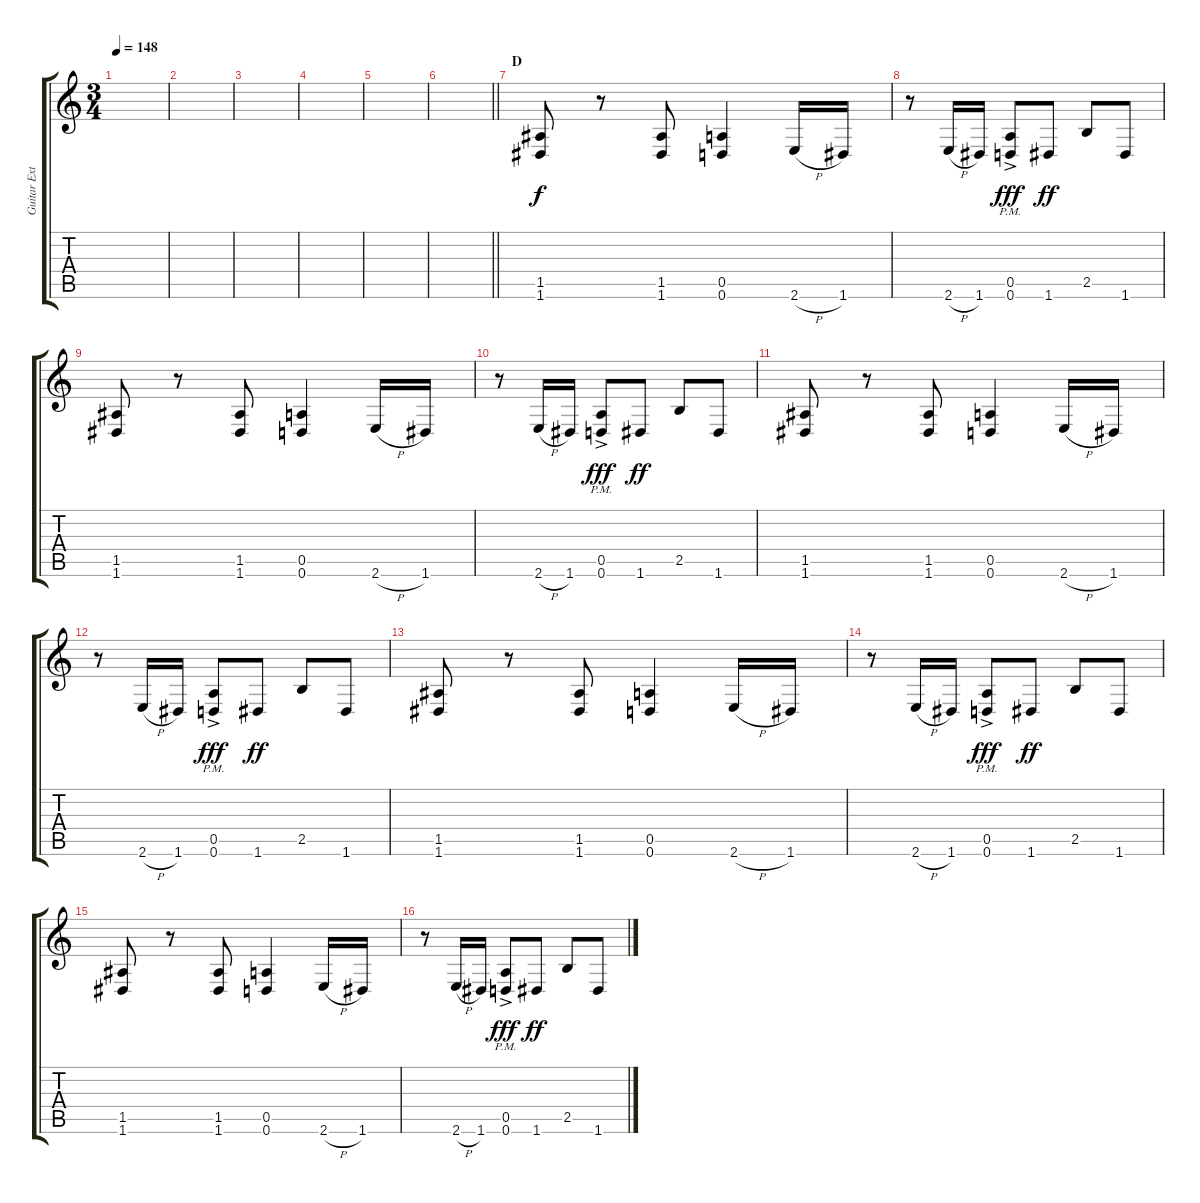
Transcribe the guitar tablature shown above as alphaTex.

\track ("Guitar Extra" "Guitar Ext") {instrument distortionguitar}
\staff {score tabs}
\tuning (E4 B3 G3 D3 A2 D2) {hide}
\ts (3 4)
\tempo 148
\clef g2
\ks c
|
|
|
|
|
\barLineRight lightlight
|
\section ("" "D")
(1.5 1.6).8 r.8 (1.5 1.6).8 (0.5 0.6).4 2.6{h}.16 1.6.16 |
r.8 2.6{h}.16 1.6.16 (0.5{ac pm} 0.6{ac pm}).8{dy fff} 1.6.8{dy ff} 2.5.8 1.6.8 |
(1.5 1.6).8 r.8 (1.5 1.6).8 (0.5 0.6).4 2.6{h}.16 1.6.16 |
r.8 2.6{h}.16 1.6.16 (0.5{ac pm} 0.6{ac pm}).8{dy fff} 1.6.8{dy ff} 2.5.8 1.6.8 |
(1.5 1.6).8 r.8 (1.5 1.6).8 (0.5 0.6).4 2.6{h}.16 1.6.16 |
r.8 2.6{h}.16 1.6.16 (0.5{ac pm} 0.6{ac pm}).8{dy fff} 1.6.8{dy ff} 2.5.8 1.6.8 |
(1.5 1.6).8 r.8 (1.5 1.6).8 (0.5 0.6).4 2.6{h}.16 1.6.16 |
r.8 2.6{h}.16 1.6.16 (0.5{ac pm} 0.6{ac pm}).8{dy fff} 1.6.8{dy ff} 2.5.8 1.6.8 |
(1.5 1.6).8 r.8 (1.5 1.6).8 (0.5 0.6).4 2.6{h}.16 1.6.16 |
r.8 2.6{h}.16 1.6.16 (0.5{ac pm} 0.6{ac pm}).8{dy fff} 1.6.8{dy ff} 2.5.8 1.6.8
